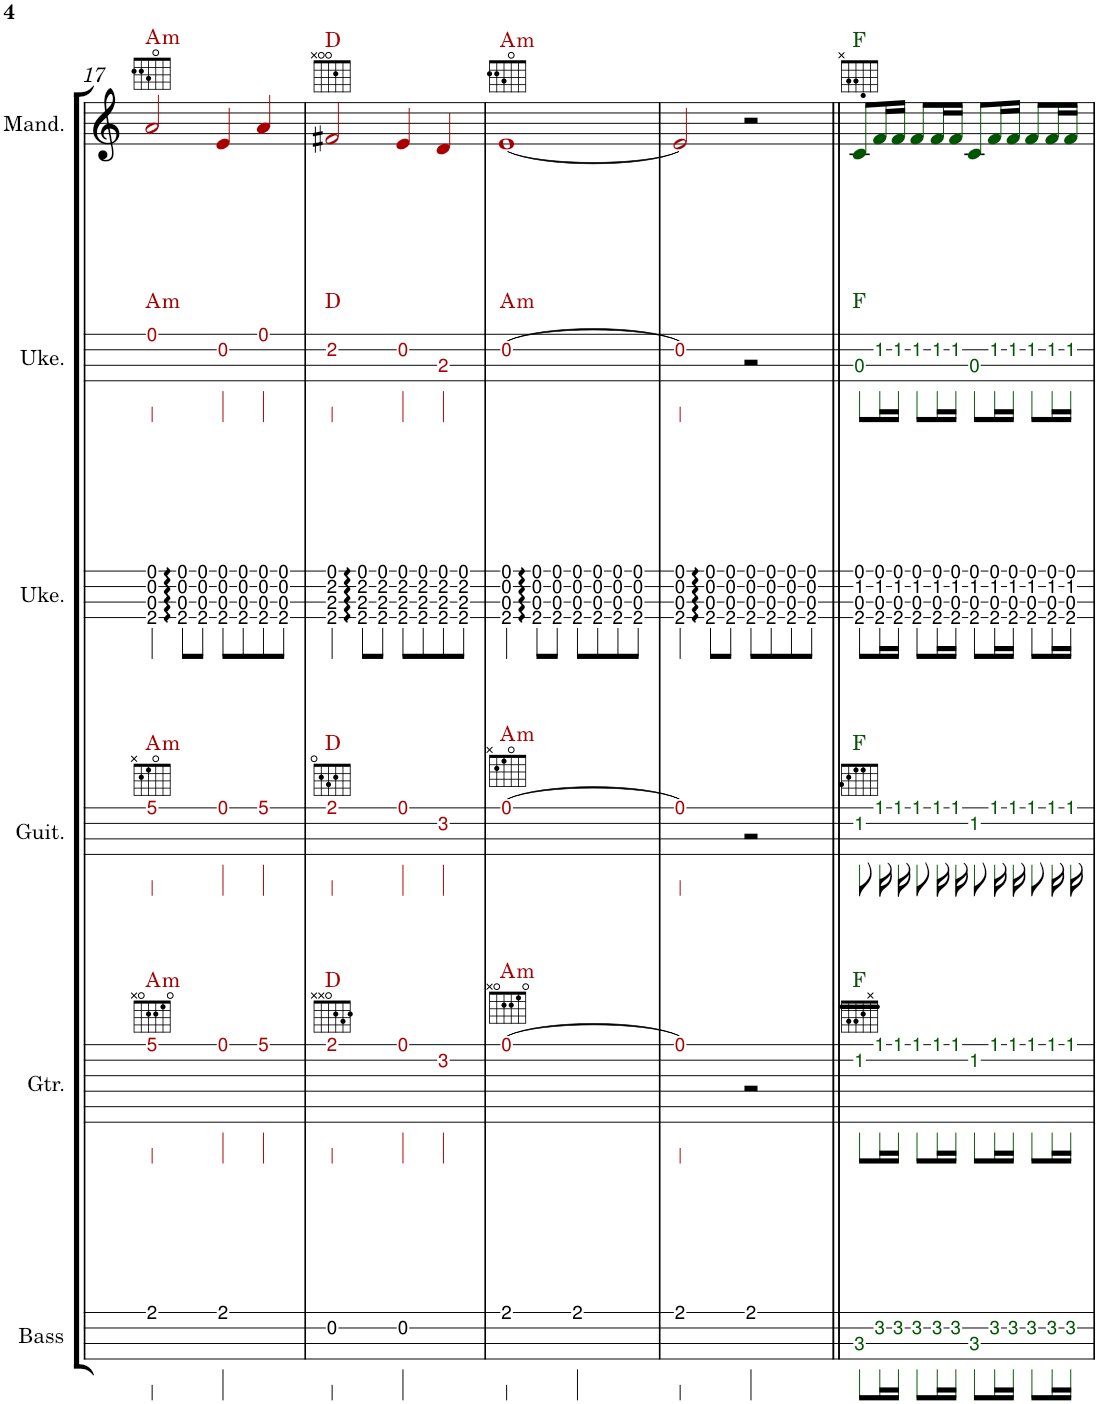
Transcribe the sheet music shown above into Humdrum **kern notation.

**kern	**kern	**harte	**kern	**harte	**kern	**kern	**harte	**kern	**harte
*part6	*part5	*part5	*part4	*part4	*part3	*part2	*part2	*part1	*part1
*staff6	*staff5	*	*staff4	*	*staff3	*staff2	*	*staff1	*
*I"Bass Guitar	*I"Guitar	*	*I"Baritone	*	*I"Ukulele	*I"Ukulele	*	*I"Mandolin	*
*I'Bass	*I'Gtr.	*	*	*	*I'Uke.	*I'Uke.	*	*I'Mand.	*
!!LO:PB:g=z
*	*	*	*	*	*	*	*	*clefG2	*
*k[]	*k[]	*	*k[]	*	*k[]	*k[]	*	*k[]	*
*M4/4	*M4/4	*	*M4/4	*	*M4/4	*M4/4	*	*M4/4	*
=17	=17	=17	=17	=17	=17	=17	=17	=17	=17
!	!	!LO:H:kt=m	!	!LO:H:kt=m	!	!	!LO:H:kt=m	!	!LO:H:kt=m
2AA\	2ai\	A:min	2ai\	A:min	4A\ 4c\ 4e\ 4a\	2ai\	A:min	2ai/	A:min
.	.	.	.	.	8A\ 8c\ 8e\ 8a\L	.	.	.	.
.	.	.	.	.	8A\ 8c\ 8e\ 8a\J	.	.	.	.
4AA\	4ei\	.	4ei\	.	8A\ 8c\ 8e\ 8a\L	4ei\	.	4ei/	.
.	.	.	.	.	8A\ 8c\ 8e\ 8a\	.	.	.	.
4ryy	4ai\	.	4ai\	.	8A\ 8c\ 8e\ 8a\	4ai\	.	4ai/	.
.	.	.	.	.	8A\ 8c\ 8e\ 8a\J	.	.	.	.
=18	=18	=18	=18	=18	=18	=18	=18	=18	=18
2DD\	2f#i\	D:maj	2f#i\	D:maj	4A\ 4d\ 4f#\ 4a\	2f#i\	D:maj	2f#Xi/	D:maj
.	.	.	.	.	8A\ 8d\ 8f#\ 8a\L	.	.	.	.
.	.	.	.	.	8A\ 8d\ 8f#\ 8a\J	.	.	.	.
4DD\	4ei\	.	4ei\	.	8A\ 8d\ 8f#\ 8a\L	4ei\	.	4ei/	.
.	.	.	.	.	8A\ 8d\ 8f#\ 8a\	.	.	.	.
4ryy	4di\	.	4di\	.	8A\ 8d\ 8f#\ 8a\	4di\	.	4di/	.
.	.	.	.	.	8A\ 8d\ 8f#\ 8a\J	.	.	.	.
=19	=19	=19	=19	=19	=19	=19	=19	=19	=19
!	!	!LO:H:kt=m	!	!LO:H:kt=m	!	!	!LO:H:kt=m	!	!LO:H:kt=m
2AA\	[1ei	A:min	[1ei	A:min	4A\ 4c\ 4e\ 4a\	[1ei	A:min	[1ei	A:min
.	.	.	.	.	8A\ 8c\ 8e\ 8a\L	.	.	.	.
.	.	.	.	.	8A\ 8c\ 8e\ 8a\J	.	.	.	.
4AA\	.	.	.	.	8A\ 8c\ 8e\ 8a\L	.	.	.	.
.	.	.	.	.	8A\ 8c\ 8e\ 8a\	.	.	.	.
4ryy	.	.	.	.	8A\ 8c\ 8e\ 8a\	.	.	.	.
.	.	.	.	.	8A\ 8c\ 8e\ 8a\J	.	.	.	.
=20	=20	=20	=20	=20	=20	=20	=20	=20	=20
2AA\	2ei\]	.	2ei\]	.	4A\ 4c\ 4e\ 4a\	2ei\]	.	2ei/]	.
.	.	.	.	.	8A\ 8c\ 8e\ 8a\L	.	.	.	.
.	.	.	.	.	8A\ 8c\ 8e\ 8a\J	.	.	.	.
4AA\	2r	.	2r	.	8A\ 8c\ 8e\ 8a\L	2r	.	2r	.
.	.	.	.	.	8A\ 8c\ 8e\ 8a\	.	.	.	.
4ryy	.	.	.	.	8A\ 8c\ 8e\ 8a\	.	.	.	.
.	.	.	.	.	8A\ 8c\ 8e\ 8a\J	.	.	.	.
=21||	=21||	=21||	=21||	=21||	=21||	=21||	=21||	=21||	=21||
8CCj\L	8cj\L	F:maj	8cj\L	F:maj	8A\ 8c\ 8f\ 8a\L	8cj\L	F:maj	8cj/L	F:maj
16FFj\L	16fj\L	.	16fj\L	.	16A\ 16c\ 16f\ 16a\L	16fj\L	.	16fj/L	.
16FFj\JJ	16fj\JJ	.	16fj\JJ	.	16A\ 16c\ 16f\ 16a\JJ	16fj\JJ	.	16fj/JJ	.
8FFj\L	8fj\L	.	8fj\L	.	8A\ 8c\ 8f\ 8a\L	8fj\L	.	8fj/L	.
16FFj\L	16fj\L	.	16fj\L	.	16A\ 16c\ 16f\ 16a\L	16fj\L	.	16fj/L	.
16FFj\JJ	16fj\JJ	.	16fj\JJ	.	16A\ 16c\ 16f\ 16a\JJ	16fj\JJ	.	16fj/JJ	.
8CCj\L	8cj\L	.	8cj\L	.	8A\ 8c\ 8f\ 8a\L	8cj\L	.	8cj/L	.
16FFj\L	16fj\L	.	16fj\L	.	16A\ 16c\ 16f\ 16a\L	16fj\L	.	16fj/L	.
16FFj\JJ	16fj\JJ	.	16fj\JJ	.	16A\ 16c\ 16f\ 16a\JJ	16fj\JJ	.	16fj/JJ	.
8FFj\L	8fj\L	.	8fj\L	.	8A\ 8c\ 8f\ 8a\L	8fj\L	.	8fj/L	.
16FFj\L	16fj\L	.	16fj\L	.	16A\ 16c\ 16f\ 16a\L	16fj\L	.	16fj/L	.
16FFj\JJ	16fj\JJ	.	16fj\JJ	.	16A\ 16c\ 16f\ 16a\JJ	16fj\JJ	.	16fj/JJ	.
=	=	=	=	=	=	=	=	=	=
*-	*-	*-	*-	*-	*-	*-	*-	*-	*-
